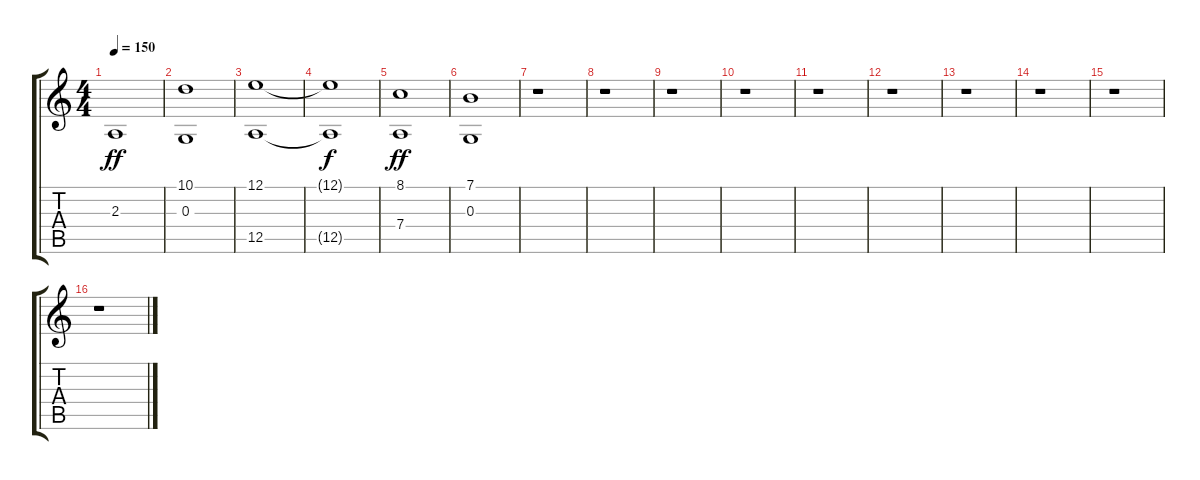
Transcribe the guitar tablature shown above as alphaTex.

\track "" {instrument stringensemble1}
\staff {score tabs}
\tuning (E4 B3 G3 D3 A2 E2) {hide}
\ts (4 4)
\tempo 150
\clef g2
\ks c
2.3.1{dy ff} |
(10.1 0.3).1 |
(12.1 12.5).1 |
(12.1{t} 12.5{t}).1{dy f} |
(8.1 7.4).1{dy ff} |
(7.1 0.3).1 |
r.1 |
r.1 |
r.1 |
r.1 |
r.1 |
r.1 |
r.1 |
r.1 |
r.1 |
r.1
